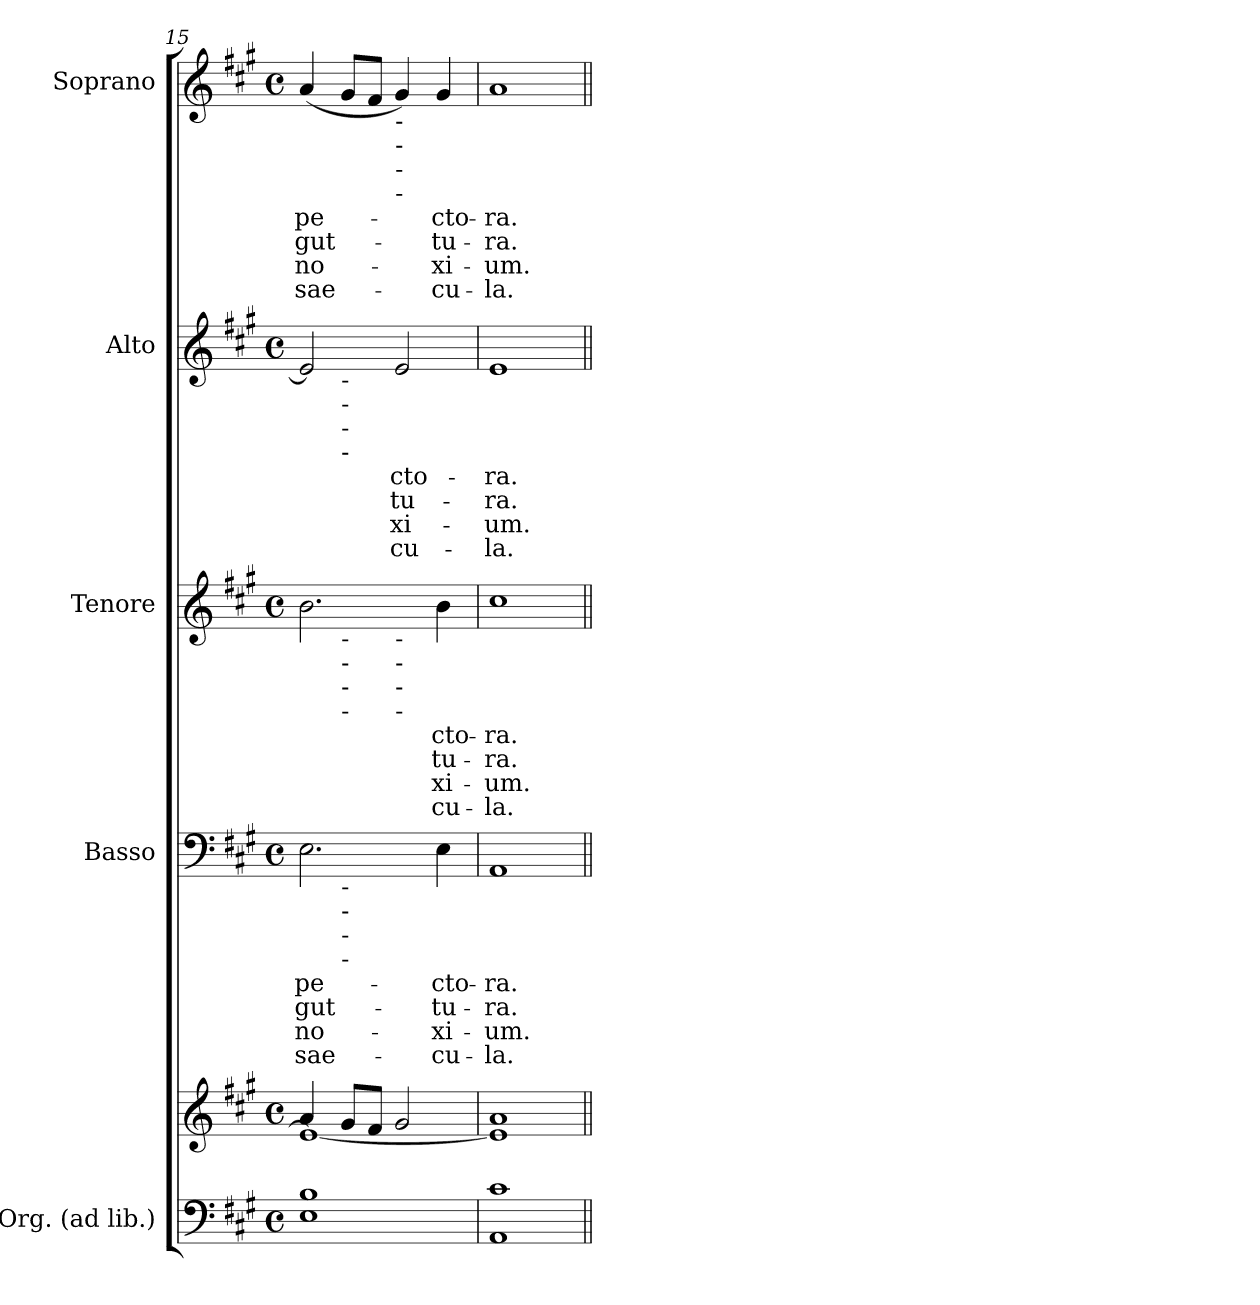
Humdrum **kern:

**kern	**kern	**kern	**text	**text	**text	**text	**kern	**text	**text	**text	**text	**kern	**text	**text	**text	**text	**kern	**text	**text	**text	**text
*part5	*part5	*part4	*part4	*part4	*part4	*part4	*part3	*part3	*part3	*part3	*part3	*part2	*part2	*part2	*part2	*part2	*part1	*part1	*part1	*part1	*part1
*staff6	*staff5	*staff4	*staff4	*staff4	*staff4	*staff4	*staff3	*staff3	*staff3	*staff3	*staff3	*staff2	*staff2	*staff2	*staff2	*staff2	*staff1	*staff1	*staff1	*staff1	*staff1
*I"Org. (ad lib.)	*	*I"Basso	*	*	*	*	*I"Tenore	*	*	*	*	*I"Alto	*	*	*	*	*I"Soprano	*	*	*	*
*I'Org.	*	*I'B.	*	*	*	*	*I'T.	*	*	*	*	*I'A.	*	*	*	*	*I'S.	*	*	*	*
*clefF4	*clefG2	*clefF4	*	*	*	*	*clefG2	*	*	*	*	*clefG2	*	*	*	*	*clefG2	*	*	*	*
*	*	*	*	*	*	*	*ITrd7c12	*	*	*	*	*	*	*	*	*	*	*	*	*	*
*k[f#c#g#]	*k[f#c#g#]	*k[f#c#g#]	*	*	*	*	*k[f#c#g#]	*	*	*	*	*k[f#c#g#]	*	*	*	*	*k[f#c#g#]	*	*	*	*
*A:	*A:	*A:	*	*	*	*	*A:	*	*	*	*	*A:	*	*	*	*	*A:	*	*	*	*
*M4/4	*M4/4	*M4/4	*	*	*	*	*M4/4	*	*	*	*	*M4/4	*	*	*	*	*M4/4	*	*	*	*
*met(c)	*met(c)	*met(c)	*	*	*	*	*met(c)	*	*	*	*	*met(c)	*	*	*	*	*met(c)	*	*	*	*
=15	=15	=15	=15	=15	=15	=15	=15	=15	=15	=15	=15	=15	=15	=15	=15	=15	=15	=15	=15	=15	=15
*	*^	*	*	*	*	*	*	*	*	*	*	*	*	*	*	*	*	*	*	*	*
!	!	!	!	!LO:LY:b:color=#000000	!LO:LY:b:color=#000000	!LO:LY:b:color=#000000	!LO:LY:b:color=#000000	!	!	!	!	!	!	!	!	!	!	!	!	!	!	!
!	!	!	!	!	!	!	!	!	!	!	!	!	!LO:TX:b:t=-	!	!	!	!	!	!	!	!	!
!	!	!	!	!	!	!	!	!	!	!	!	!	!LO:TX:b:t=-	!	!	!	!	!	!	!	!	!
!	!	!	!	!	!	!	!	!	!	!	!	!	!LO:TX:b:t=-	!	!	!	!	!	!	!	!	!
!	!	!	!	!	!	!	!	!	!	!	!	!	!LO:TX:b:t=-	!	!	!	!	!	!	!	!	!
!	!	!	!	!	!	!	!	!LO:TX:b:t=-	!	!	!	!	!	!	!	!	!	!	!	!	!	!
!	!	!	!	!	!	!	!	!LO:TX:b:t=-	!	!	!	!	!	!	!	!	!	!	!	!	!	!
!	!	!	!	!	!	!	!	!LO:TX:b:t=-	!	!	!	!	!	!	!	!	!	!	!	!	!	!
!	!	!	!	!	!	!	!	!LO:TX:b:t=-	!	!	!	!	!	!	!	!	!	!	!	!	!	!
!	!	!	!	!	!	!	!	!	!	!	!	!	!	!	!	!	!	!	!LO:LY:b:color=#000000	!LO:LY:b:color=#000000	!LO:LY:b:color=#000000	!LO:LY:b:color=#000000
*	*	*	*^	*	*	*	*	*^	*	*	*	*	*^	*	*	*	*	*	*	*	*	*
*	*	*	*	*	*	*	*	*	*	*^	*	*	*	*	*	*	*	*	*	*	*	*	*	*	*
1Ei 1Bi	4ai/	1ei_<	2.Ei\	4ryy	pe-	gut-	no-	sae-	2.Bi\	4ryy	2ryy	.	.	.	.	2ei/]	4ryy	.	.	.	.	(4ai/	pe-	gut-	no-	sae-
!	!	!	!	!	!	!	!	!	!	!	!	!	!	!	!	!	!LO:TX:b:t=-	!	!	!	!	!	!	!	!	!
!	!	!	!	!	!	!	!	!	!	!	!	!	!	!	!	!	!LO:TX:b:t=-	!	!	!	!	!	!	!	!	!
!	!	!	!	!	!	!	!	!	!	!	!	!	!	!	!	!	!LO:TX:b:t=-	!	!	!	!	!	!	!	!	!
!	!	!	!	!	!	!	!	!	!	!	!	!	!	!	!	!	!LO:TX:b:t=-	!	!	!	!	!	!	!	!	!
!	!	!	!	!	!	!	!	!	!	!LO:TX:b:t=-	!	!	!	!	!	!	!	!	!	!	!	!	!	!	!	!
!	!	!	!	!	!	!	!	!	!	!LO:TX:b:t=-	!	!	!	!	!	!	!	!	!	!	!	!	!	!	!	!
!	!	!	!	!	!	!	!	!	!	!LO:TX:b:t=-	!	!	!	!	!	!	!	!	!	!	!	!	!	!	!	!
!	!	!	!	!	!	!	!	!	!	!LO:TX:b:t=-	!	!	!	!	!	!	!	!	!	!	!	!	!	!	!	!
!	!	!	!	!LO:TX:b:t=-	!	!	!	!	!	!	!	!	!	!	!	!	!	!	!	!	!	!	!	!	!	!
!	!	!	!	!LO:TX:b:t=-	!	!	!	!	!	!	!	!	!	!	!	!	!	!	!	!	!	!	!	!	!	!
!	!	!	!	!LO:TX:b:t=-	!	!	!	!	!	!	!	!	!	!	!	!	!	!	!	!	!	!	!	!	!	!
!	!	!	!	!LO:TX:b:t=-	!	!	!	!	!	!	!	!	!	!	!	!	!	!	!	!	!	!	!	!	!	!
.	8g#i/L	.	.	2.ryy	.	.	.	.	.	2.ryy	.	.	.	.	.	.	2.ryy	.	.	.	.	8g#i/L	.	.	.	.
.	8f#i/J	.	.	.	.	.	.	.	.	.	.	.	.	.	.	.	.	.	.	.	.	8f#i/J	.	.	.	.
!	!	!	!	!	!	!	!	!	!	!	!	!	!	!	!	!	!	!	!	!	!	!LO:TX:b:t=-	!	!	!	!
!	!	!	!	!	!	!	!	!	!	!	!	!	!	!	!	!	!	!	!	!	!	!LO:TX:b:t=-	!	!	!	!
!	!	!	!	!	!	!	!	!	!	!	!	!	!	!	!	!	!	!	!	!	!	!LO:TX:b:t=-	!	!	!	!
!	!	!	!	!	!	!	!	!	!	!	!	!	!	!	!	!	!	!	!	!	!	!LO:TX:b:t=-	!	!	!	!
!	!	!	!	!	!	!	!	!	!	!	!LO:TX:b:t=-	!	!	!	!	!	!	!	!	!	!	!	!	!	!	!
!	!	!	!	!	!	!	!	!	!	!	!LO:TX:b:t=-	!	!	!	!	!	!	!	!	!	!	!	!	!	!	!
!	!	!	!	!	!	!	!	!	!	!	!LO:TX:b:t=-	!	!	!	!	!	!	!	!	!	!	!	!	!	!	!
!	!	!	!	!	!	!	!	!	!	!	!LO:TX:b:t=-	!	!	!	!	!	!	!	!	!	!	!	!	!	!	!
!	!	!	!	!	!	!	!	!	!	!	!	!	!	!	!	!	!	!LO:LY:b:color=#000000	!LO:LY:b:color=#000000	!LO:LY:b:color=#000000	!LO:LY:b:color=#000000	!	!	!	!	!
.	2g#i/	.	.	.	.	.	.	.	.	.	2ryy	.	.	.	.	2ei/	.	-cto-	-tu-	-xi-	-cu-	4g#i/)	.	.	.	.
!	!	!	!	!	!LO:LY:b:color=#000000	!LO:LY:b:color=#000000	!LO:LY:b:color=#000000	!LO:LY:b:color=#000000	!	!	!	!	!	!	!	!	!	!	!	!	!	!	!	!	!	!
!	!	!	!	!	!	!	!	!	!	!	!	!LO:LY:b:color=#000000	!LO:LY:b:color=#000000	!LO:LY:b:color=#000000	!LO:LY:b:color=#000000	!	!	!	!	!	!	!	!	!	!	!
!	!	!	!	!	!	!	!	!	!	!	!	!	!	!	!	!	!	!	!	!	!	!	!LO:LY:b:color=#000000	!LO:LY:b:color=#000000	!LO:LY:b:color=#000000	!LO:LY:b:color=#000000
.	.	.	4Ei\	.	-cto-	-tu-	-xi-	-cu-	4Bi\	.	.	-cto-	-tu-	-xi-	-cu-	.	.	.	.	.	.	4g#i/	-cto-	-tu-	-xi-	-cu-
*	*v	*v	*	*	*	*	*	*	*v	*v	*v	*	*	*	*	*v	*v	*	*	*	*	*	*	*	*	*
*	*	*v	*v	*	*	*	*	*	*	*	*	*	*	*	*	*	*	*	*	*	*	*
=16	=16	=16	=16	=16	=16	=16	=16	=16	=16	=16	=16	=16	=16	=16	=16	=16	=16	=16	=16	=16	=16
*	*	*^	*	*	*	*	*^	*	*	*	*	*^	*	*	*	*	*	*	*	*	*
*	*	*	*	*	*	*	*	*	*^	*	*	*	*	*	*	*	*	*	*	*	*	*	*	*
!	!	!	!	!LO:LY:b:color=#000000	!LO:LY:b:color=#000000	!LO:LY:b:color=#000000	!LO:LY:b:color=#000000	!	!	!	!	!	!	!	!	!	!	!	!	!	!	!	!	!	!
*	*	*v	*v	*	*	*	*	*	*	*	*	*	*	*	*v	*v	*	*	*	*	*	*	*	*	*
*	*	*	*	*	*	*	*v	*v	*v	*	*	*	*	*	*	*	*	*	*	*	*	*	*
*	*	*^	*	*	*	*	*^	*	*	*	*	*^	*	*	*	*	*	*	*	*	*
*	*	*	*	*	*	*	*	*	*^	*	*	*	*	*	*	*	*	*	*	*	*	*	*	*
!	!	!	!	!	!	!	!	!	!	!	!LO:LY:b:color=#000000	!LO:LY:b:color=#000000	!LO:LY:b:color=#000000	!LO:LY:b:color=#000000	!	!	!	!	!	!	!	!	!	!	!
*	*	*v	*v	*	*	*	*	*	*	*	*	*	*	*	*v	*v	*	*	*	*	*	*	*	*	*
*	*	*	*	*	*	*	*v	*v	*v	*	*	*	*	*	*	*	*	*	*	*	*	*	*
*	*	*^	*	*	*	*	*^	*	*	*	*	*^	*	*	*	*	*	*	*	*	*
*	*	*	*	*	*	*	*	*	*^	*	*	*	*	*	*	*	*	*	*	*	*	*	*	*
!	!	!	!	!	!	!	!	!	!	!	!	!	!	!	!	!	!LO:LY:b:color=#000000	!LO:LY:b:color=#000000	!LO:LY:b:color=#000000	!LO:LY:b:color=#000000	!	!	!	!	!
*	*	*v	*v	*	*	*	*	*	*	*	*	*	*	*	*v	*v	*	*	*	*	*	*	*	*	*
*	*	*	*	*	*	*	*v	*v	*v	*	*	*	*	*	*	*	*	*	*	*	*	*	*
*	*	*^	*	*	*	*	*^	*	*	*	*	*^	*	*	*	*	*	*	*	*	*
*	*	*	*	*	*	*	*	*	*^	*	*	*	*	*	*	*	*	*	*	*	*	*	*	*
!	!	!	!	!	!	!	!	!	!	!	!	!	!	!	!	!	!	!	!	!	!	!LO:LY:b:color=#000000	!LO:LY:b:color=#000000	!LO:LY:b:color=#000000	!LO:LY:b:color=#000000
*	*	*v	*v	*	*	*	*	*	*	*	*	*	*	*	*v	*v	*	*	*	*	*	*	*	*	*
*	*	*	*	*	*	*	*v	*v	*v	*	*	*	*	*	*	*	*	*	*	*	*	*	*
1AAi 1c#i	1ei] 1ai	1AAi	-ra.	-ra.	-um.	-la.	1c#i	-ra.	-ra.	-um.	-la.	1ei	-ra.	-ra.	-um.	-la.	1ai	-ra.	-ra.	-um.	-la.
=||	=||	=||	=||	=||	=||	=||	=||	=||	=||	=||	=||	=||	=||	=||	=||	=||	=||	=||	=||	=||	=||
*-	*-	*-	*-	*-	*-	*-	*-	*-	*-	*-	*-	*-	*-	*-	*-	*-	*-	*-	*-	*-	*-
